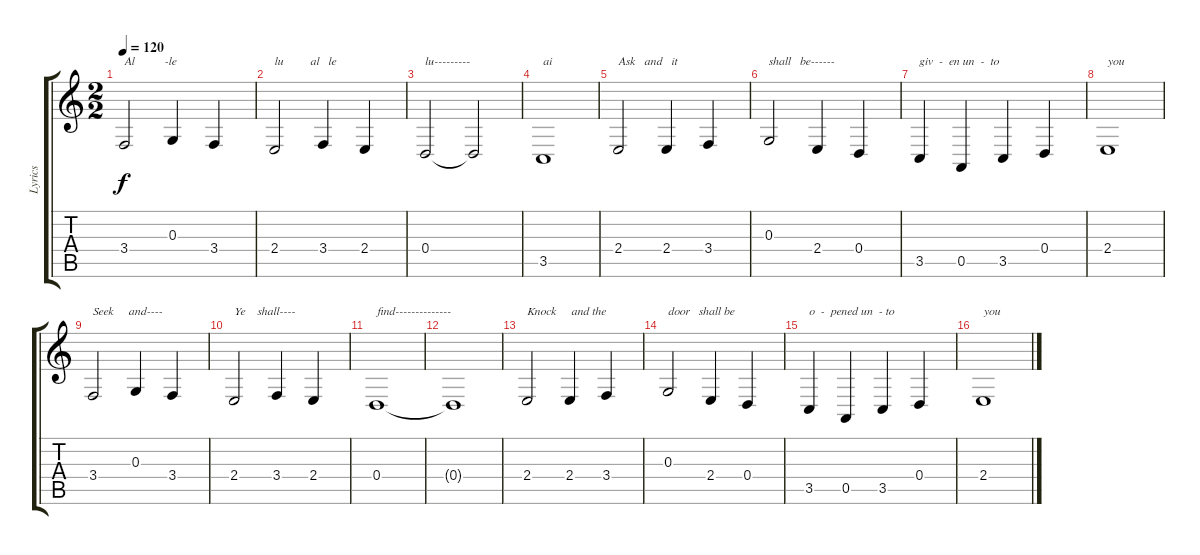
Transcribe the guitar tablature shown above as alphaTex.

\track ("Lyrics" "Lyrics") {instrument acousticgrandpiano}
\staff {score tabs}
\tuning (E4 B3 G3 D3 A2 E2) {hide}
\ts (2 2)
\tempo 120
\clef g2
\ks c
3.4.2{txt "Al          -le " dy f} 0.3.4 3.4.4 |
2.4.2{txt "lu         al   le"} 3.4.4 2.4.4 |
0.4.2{txt "lu---------"} 0.4{t}.2 |
3.5.1{txt "ai"} |
2.4.2{txt "Ask   and   it"} 2.4.4 3.4.4 |
0.3.2{txt "shall   be------"} 2.4.4 0.4.4 |
3.5.4{txt "giv  -  en un  -  to"} 0.5.4 3.5.4 0.4.4 |
2.4.1{txt "you"} |
3.4.2{txt "Seek     and----"} 0.3.4 3.4.4 |
2.4.2{txt "Ye    shall----"} 3.4.4 2.4.4 |
0.4.1{txt "find--------------"} |
0.4{t}.1 |
2.4.2{txt "Knock     and the"} 2.4.4 3.4.4 |
0.3.2{txt "door   shall be"} 2.4.4 0.4.4 |
3.5.4{txt "o  -  pened un  - to"} 0.5.4 3.5.4 0.4.4 |
2.4.1{txt "you"}
